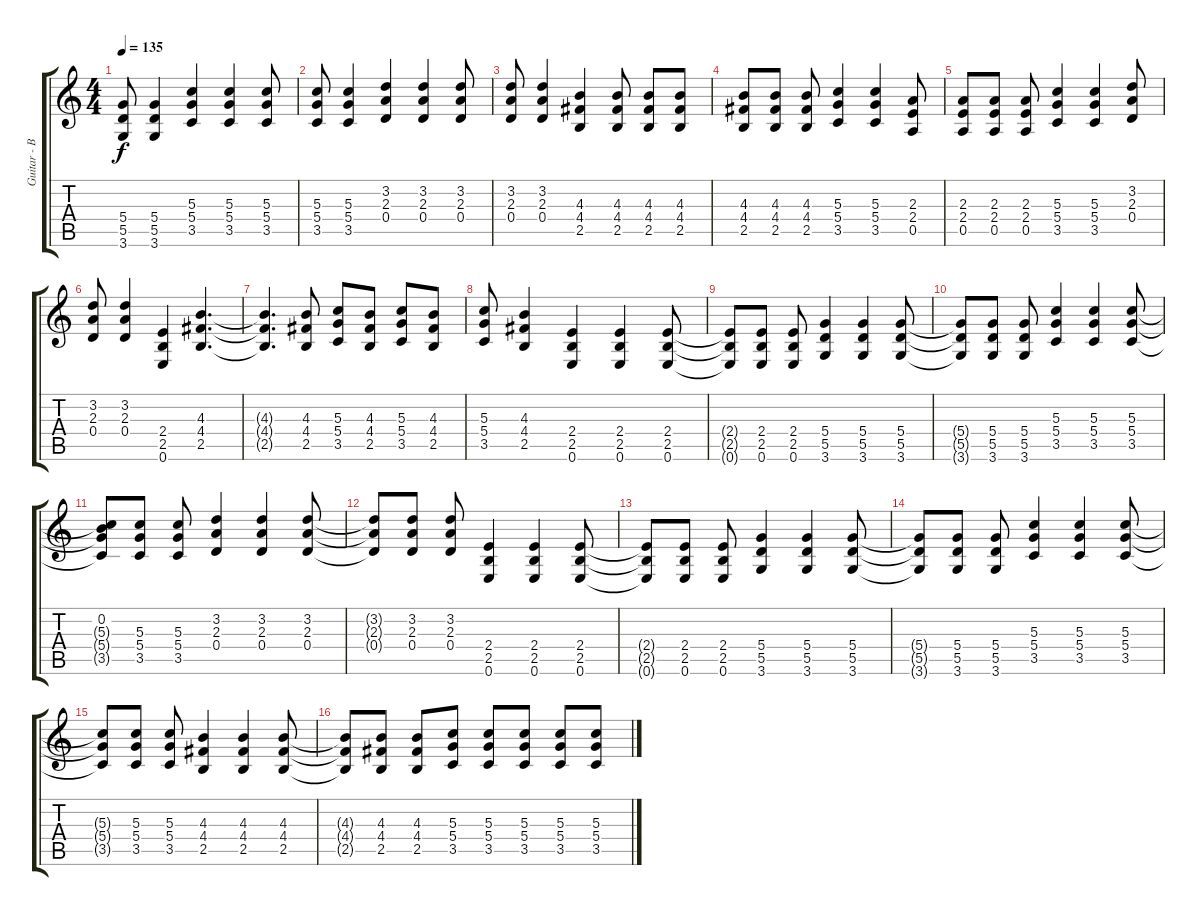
\track ("Guitar - Brett Gurewitz/Greg Hetson" "Guitar - B") {instrument distortionguitar}
\staff {score tabs}
\tuning (E4 B3 G3 D3 A2 E2) {hide}
\ts (4 4)
\tempo 135
\clef g2
\ks c
(5.4 5.5 3.6).8{dy f} (5.4 5.5 3.6).4 (5.3 5.4 3.5).4 (5.3 5.4 3.5).4 (5.3 5.4 3.5).8 |
(5.3 5.4 3.5).8 (5.3 5.4 3.5).4 (3.2 2.3 0.4).4 (3.2 2.3 0.4).4 (3.2 2.3 0.4).8 |
(3.2 2.3 0.4).8 (3.2 2.3 0.4).4 (4.3 4.4 2.5).4 (4.3 4.4 2.5).8 (4.3 4.4 2.5).8 (4.3 4.4 2.5).8 |
(4.3 4.4 2.5).8 (4.3 4.4 2.5).8 (4.3 4.4 2.5).8 (5.3 5.4 3.5).4 (5.3 5.4 3.5).4 (2.3 2.4 0.5).8 |
(2.3 2.4 0.5).8 (2.3 2.4 0.5).8 (2.3 2.4 0.5).8 (5.3 5.4 3.5).4 (5.3 5.4 3.5).4 (3.2 2.3 0.4).8 |
(3.2 2.3 0.4).8 (3.2 2.3 0.4).4 (2.4 2.5 0.6).4 (4.3 4.4 2.5).4{d} |
(4.3{t} 4.4{t} 2.5{t}).4{d} (4.3 4.4 2.5).8 (5.3 5.4 3.5).8 (4.3 4.4 2.5).8 (5.3 5.4 3.5).8 (4.3 4.4 2.5).8 |
(5.3 5.4 3.5).8 (4.3 4.4 2.5).4 (2.4 2.5 0.6).4 (2.4 2.5 0.6).4 (2.4 2.5 0.6).8 |
(2.4{t} 2.5{t} 0.6{t}).8 (2.4 2.5 0.6).8 (2.4 2.5 0.6).8 (5.4 5.5 3.6).4 (5.4 5.5 3.6).4 (5.4 5.5 3.6).8 |
(5.4{t} 5.5{t} 3.6{t}).8 (5.4 5.5 3.6).8 (5.4 5.5 3.6).8 (5.3 5.4 3.5).4 (5.3 5.4 3.5).4 (5.3 5.4 3.5).8 |
(0.2 5.3{t} 5.4{t} 3.5{t}).8 (5.3 5.4 3.5).8 (5.3 5.4 3.5).8 (3.2 2.3 0.4).4 (3.2 2.3 0.4).4 (3.2 2.3 0.4).8 |
(3.2{t} 2.3{t} 0.4{t}).8 (3.2 2.3 0.4).8 (3.2 2.3 0.4).8 (2.4 2.5 0.6).4 (2.4 2.5 0.6).4 (2.4 2.5 0.6).8 |
(2.4{t} 2.5{t} 0.6{t}).8 (2.4 2.5 0.6).8 (2.4 2.5 0.6).8 (5.4 5.5 3.6).4 (5.4 5.5 3.6).4 (5.4 5.5 3.6).8 |
(5.4{t} 5.5{t} 3.6{t}).8 (5.4 5.5 3.6).8 (5.4 5.5 3.6).8 (5.3 5.4 3.5).4 (5.3 5.4 3.5).4 (5.3 5.4 3.5).8 |
(5.3{t} 5.4{t} 3.5{t}).8 (5.3 5.4 3.5).8 (5.3 5.4 3.5).8 (4.3 4.4 2.5).4 (4.3 4.4 2.5).4 (4.3 4.4 2.5).8 |
(4.3{t} 4.4{t} 2.5{t}).8 (4.3 4.4 2.5).8 (4.3 4.4 2.5).8 (5.3 5.4 3.5).8 (5.3 5.4 3.5).8 (5.3 5.4 3.5).8 (5.3 5.4 3.5).8 (5.3 5.4 3.5).8
